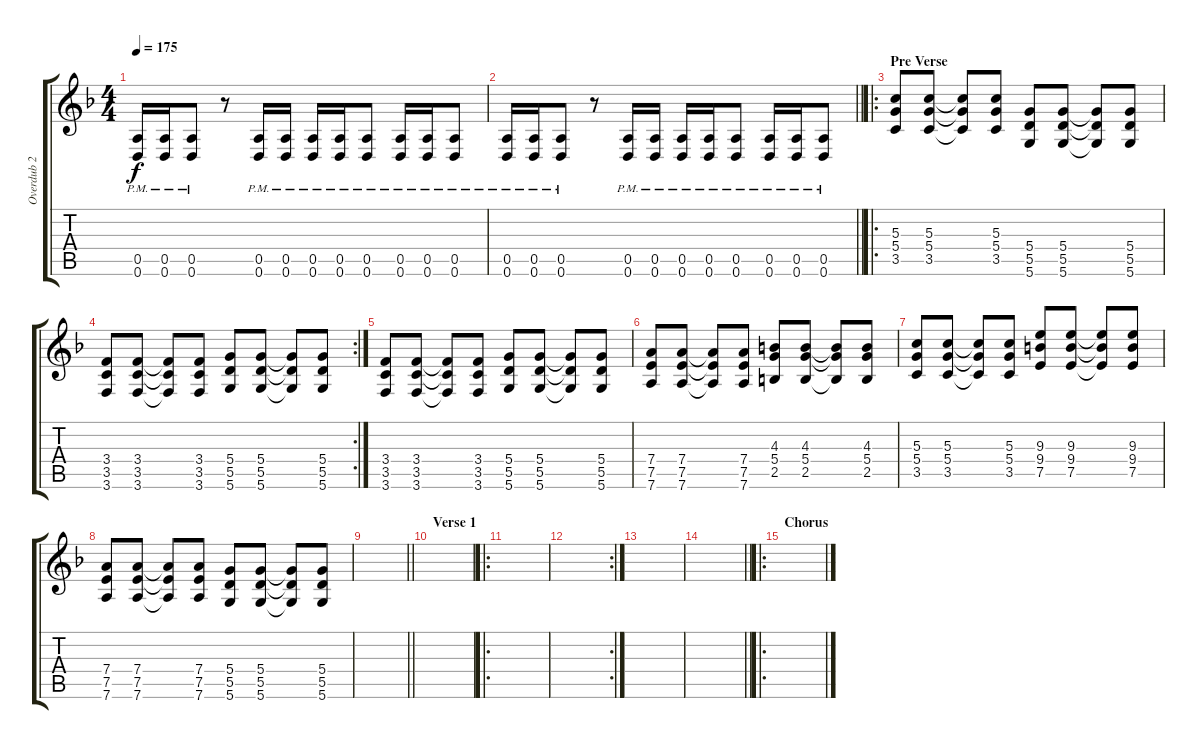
\track ("Overdub 2" "Overdub 2") {instrument distortionguitar}
\staff {score tabs}
\tuning (E4 B3 G3 D3 A2 D2) {hide}
\ts (4 4)
\tempo 175
\clef g2
\ks f
(0.5{pm} 0.6{pm}).16{dy f} (0.5{pm} 0.6{pm}).16 (0.5{pm} 0.6{pm}).8 r.8 (0.5{pm} 0.6{pm}).16 (0.5{pm} 0.6{pm}).16 (0.5{pm} 0.6{pm}).16 (0.5{pm} 0.6{pm}).16 (0.5{pm} 0.6{pm}).8 (0.5{pm} 0.6{pm}).16 (0.5{pm} 0.6{pm}).16 (0.5{pm} 0.6{pm}).8 |
\barLineRight lightlight
(0.5{pm} 0.6{pm}).16 (0.5{pm} 0.6{pm}).16 (0.5{pm} 0.6{pm}).8 r.8 (0.5{pm} 0.6{pm}).16 (0.5{pm} 0.6{pm}).16 (0.5{pm} 0.6{pm}).16 (0.5{pm} 0.6{pm}).16 (0.5{pm} 0.6{pm}).8 (0.5{pm} 0.6{pm}).16 (0.5{pm} 0.6{pm}).16 (0.5{pm} 0.6{pm}).8 |
\ro
\section ("" "Pre Verse")
(5.3 5.4 3.5).8 (5.3 5.4 3.5).8 (5.3{t} 5.4{t} 3.5{t}).8 (5.3 5.4 3.5).8 (5.4 5.5 5.6).8 (5.4 5.5 5.6).8 (5.4{t} 5.5{t} 5.6{t}).8 (5.4 5.5 5.6).8 |
\rc 2
(3.4 3.5 3.6).8 (3.4 3.5 3.6).8 (3.4{t} 3.5{t} 3.6{t}).8 (3.4 3.5 3.6).8 (5.4 5.5 5.6).8 (5.4 5.5 5.6).8 (5.4{t} 5.5{t} 5.6{t}).8 (5.4 5.5 5.6).8 |
(3.4 3.5 3.6).8 (3.4 3.5 3.6).8 (3.4{t} 3.5{t} 3.6{t}).8 (3.4 3.5 3.6).8 (5.4 5.5 5.6).8 (5.4 5.5 5.6).8 (5.4{t} 5.5{t} 5.6{t}).8 (5.4 5.5 5.6).8 |
(7.4 7.5 7.6).8 (7.4 7.5 7.6).8 (7.4{t} 7.5{t} 7.6{t}).8 (7.4 7.5 7.6).8 (4.3 5.4 2.5).8 (4.3 5.4 2.5).8 (4.3{t} 5.4{t} 2.5{t}).8 (4.3 5.4 2.5).8 |
(5.3 5.4 3.5).8 (5.3 5.4 3.5).8 (5.3{t} 5.4{t} 3.5{t}).8 (5.3 5.4 3.5).8 (9.3 9.4 7.5).8 (9.3 9.4 7.5).8 (9.3{t} 9.4{t} 7.5{t}).8 (9.3 9.4 7.5).8 |
(7.4 7.5 7.6).8 (7.4 7.5 7.6).8 (7.4{t} 7.5{t} 7.6{t}).8 (7.4 7.5 7.6).8 (5.4 5.5 5.6).8 (5.4 5.5 5.6).8 (5.4{t} 5.5{t} 5.6{t}).8 (5.4 5.5 5.6).8 |
\barLineRight lightlight
|
\section ("" "Verse 1")
|
\ro
|
\rc 2
|
|
\barLineRight lightlight
|
\ro
\section ("" "Chorus")
